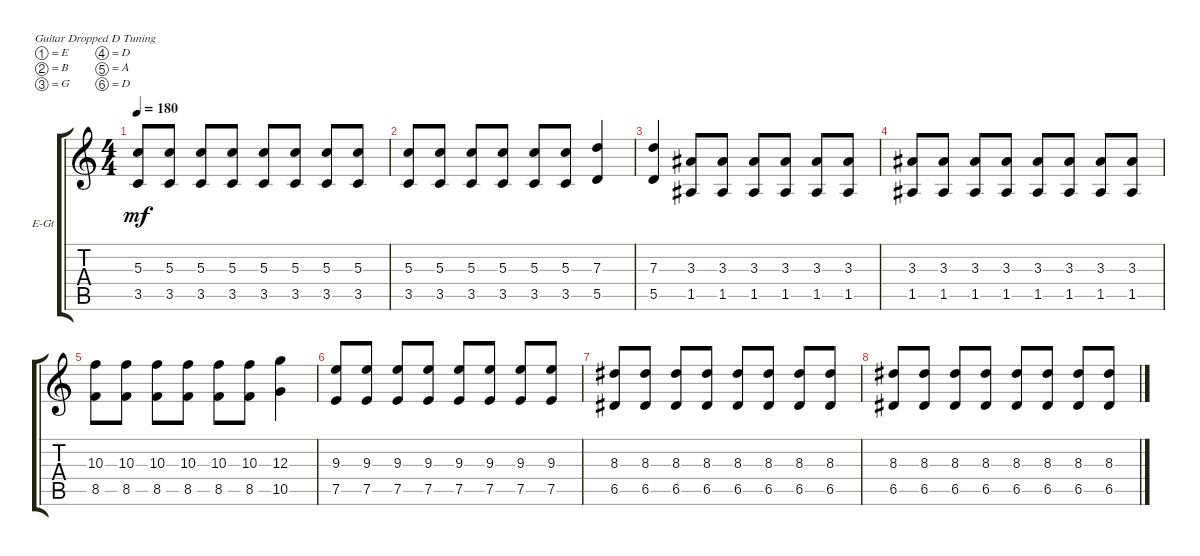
\bracketExtendMode groupsimilarinstruments
\firstSystemTrackNameOrientation horizontal
\otherSystemsTrackNameOrientation horizontal
\track ("Electric Guitar" "E-Gt") {instrument distortionguitar}
\staff {score tabs}
\tuning (E4 B3 G3 D3 A2 D2)
\ts (4 4)
\tempo 180
\clef g2
\ks c
(3.5 5.3).8{dy mf} (3.5 5.3).8 (3.5 5.3).8 (3.5 5.3).8 (3.5 5.3).8 (3.5 5.3).8 (3.5 5.3).8 (3.5 5.3).8 |
(3.5 5.3).8 (3.5 5.3).8 (3.5 5.3).8 (3.5 5.3).8 (3.5 5.3).8 (3.5 5.3).8 (5.5 7.3).4 |
(5.5 7.3).4 (1.5 3.3).8 (1.5 3.3).8 (1.5 3.3).8 (1.5 3.3).8 (1.5 3.3).8 (1.5 3.3).8 |
(1.5 3.3).8 (1.5 3.3).8 (1.5 3.3).8 (1.5 3.3).8 (1.5 3.3).8 (1.5 3.3).8 (1.5 3.3).8 (1.5 3.3).8 |
(8.5 10.3).8 (8.5 10.3).8 (8.5 10.3).8 (8.5 10.3).8 (8.5 10.3).8 (8.5 10.3).8 (10.5 12.3).4 |
(7.5 9.3).8 (7.5 9.3).8 (7.5 9.3).8 (7.5 9.3).8 (7.5 9.3).8 (7.5 9.3).8 (7.5 9.3).8 (7.5 9.3).8 |
(6.5 8.3).8 (6.5 8.3).8 (6.5 8.3).8 (6.5 8.3).8 (6.5 8.3).8 (6.5 8.3).8 (6.5 8.3).8 (6.5 8.3).8 |
(6.5 8.3).8 (6.5 8.3).8 (6.5 8.3).8 (6.5 8.3).8 (6.5 8.3).8 (6.5 8.3).8 (6.5 8.3).8 (6.5 8.3).8
